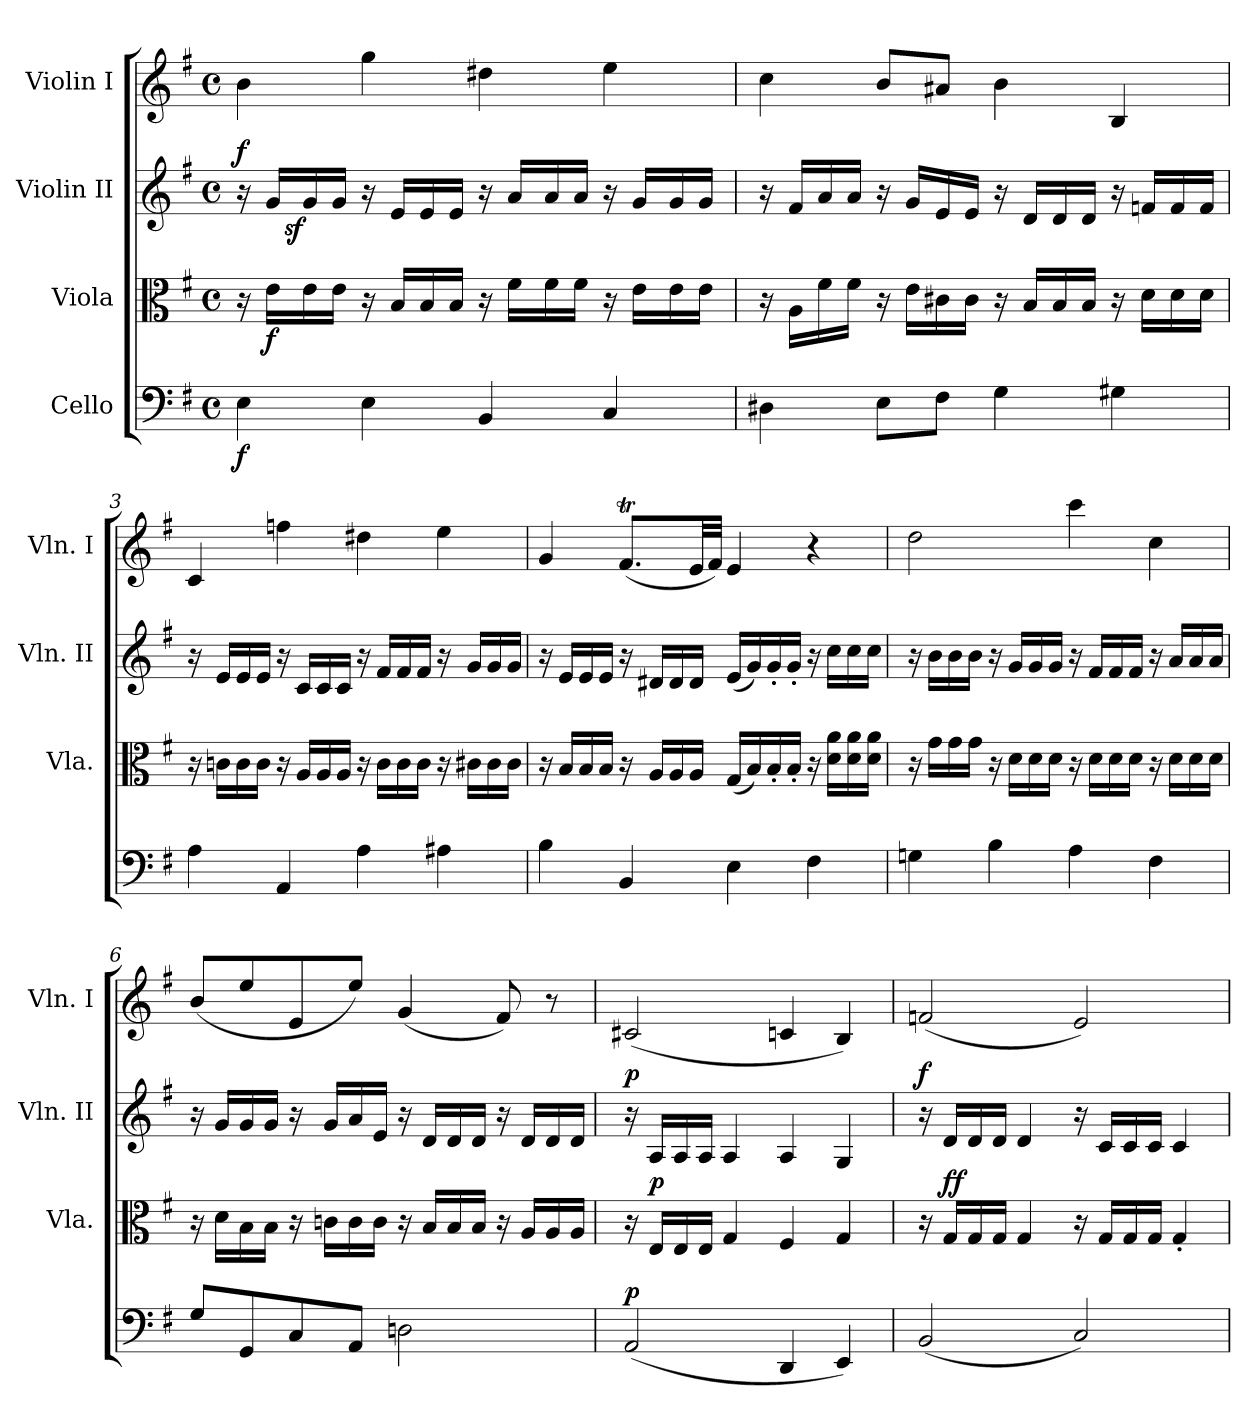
**kern	**dynam	**kern	**dynam	**kern	**dynam	**kern
*part4	*part4	*part3	*part3	*part2	*part2	*part1
*staff4	*staff4	*staff3	*staff3	*staff2	*staff2	*staff1
*I"Cello	*	*I"Viola	*	*I"Violin II	*	*I"Violin I
*	*	*I'Vla.	*	*I'Vln. II	*	*I'Vln. I
*clefF4	*	*clefC3	*	*clefG2	*	*clefG2
*k[f#]	*	*k[f#]	*	*k[f#]	*	*k[f#]
*e:	*	*e:	*	*e:	*	*e:
*M4/4	*	*M4/4	*	*M4/4	*	*M4/4
*met(c)	*	*met(c)	*	*met(c)	*	*met(c)
=1	=1	=1	=1	=1	=1	=1
!	!LO:DY:b	!	!	!	!LO:DY:a	!
*	*	*	*	*^	*	*
4E\	f	16r	.	16r	16.ryy	f	4b\
!	!	!	!LO:DY:b	!	!	!	!
.	.	16e\LL	f	16g/LL	.	.	.
!	!	!	!	!	!	!LO:DY:b	!
.	.	.	.	.	2ryy	sf	.
.	.	16e\	.	16g/	.	.	.
.	.	16e\JJ	.	16g/JJ	.	.	.
4E\	.	16r	.	16r	.	.	4gg\
.	.	16B/LL	.	16e/LL	.	.	.
.	.	16B/	.	16e/	.	.	.
.	.	16B/JJ	.	16e/JJ	.	.	.
4BB/	.	16r	.	16r	.	.	4dd#X\
.	.	16f#\LL	.	16a/LL	.	.	.
.	.	.	.	.	4ryy	.	.
.	.	16f#\	.	16a/	.	.	.
.	.	16f#\JJ	.	16a/JJ	.	.	.
4C/	.	16r	.	16r	.	.	4ee\
.	.	16e\LL	.	16g/LL	.	.	.
.	.	.	.	.	8ryy	.	.
.	.	16e\	.	16g/	.	.	.
.	.	16e\JJ	.	16g/JJ	.	.	.
.	.	.	.	.	32ryy	.	.
*	*	*	*	*v	*v	*	*
=2	=2	=2	=2	=2	=2	=2
4D#X\	.	16r	.	16r	.	4cc\
.	.	16A\LL	.	16f#/LL	.	.
.	.	16f#\	.	16a/	.	.
.	.	16f#\JJ	.	16a/JJ	.	.
8E\L	.	16r	.	16r	.	8b/L
.	.	16e\LL	.	16g/LL	.	.
8F#\J	.	16c#X\	.	16e/	.	8a#X/J
.	.	16c#\JJ	.	16e/JJ	.	.
4G\	.	16r	.	16r	.	4b\
.	.	16B/LL	.	16d/LL	.	.
.	.	16B/	.	16d/	.	.
.	.	16B/JJ	.	16d/JJ	.	.
4G#X\	.	16r	.	16r	.	4B/
.	.	16d\LL	.	16fn/LL	.	.
.	.	16d\	.	16f/	.	.
.	.	16d\JJ	.	16f/JJ	.	.
=3	=3	=3	=3	=3	=3	=3
4A\	.	16r	.	16r	.	4c/
.	.	16cn\LL	.	16e/LL	.	.
.	.	16c\	.	16e/	.	.
.	.	16c\JJ	.	16e/JJ	.	.
4AA/	.	16r	.	16r	.	4ffn\
.	.	16A/LL	.	16c/LL	.	.
.	.	16A/	.	16c/	.	.
.	.	16A/JJ	.	16c/JJ	.	.
4A\	.	16r	.	16r	.	4dd#X\
.	.	16c\LL	.	16f#/LL	.	.
.	.	16c\	.	16f#/	.	.
.	.	16c\JJ	.	16f#/JJ	.	.
4A#X\	.	16r	.	16r	.	4ee\
.	.	16c#X\LL	.	16g/LL	.	.
.	.	16c#\	.	16g/	.	.
.	.	16c#\JJ	.	16g/JJ	.	.
=4	=4	=4	=4	=4	=4	=4
4B\	.	16r	.	16r	.	4g/
.	.	16B/LL	.	16e/LL	.	.
.	.	16B/	.	16e/	.	.
.	.	16B/JJ	.	16e/JJ	.	.
4BB/	.	16r	.	16r	.	(8.f#t/L
.	.	16A/LL	.	16d#X/LL	.	.
.	.	16A/	.	16d#/	.	.
.	.	16A/JJ	.	16d#/JJ	.	32e/LL
.	.	.	.	.	.	32f#/JJJ)
4E\	.	(16G/LL	.	(16e/LL	.	4e/
.	.	16B/)	.	16g/)	.	.
.	.	16B'</	.	16g'</	.	.
.	.	16B'<'</JJ	.	16g'<'</JJ	.	.
4F#\	.	16r	.	16r	.	4r
.	.	16d\ 16a\LL	.	16cc\LL	.	.
.	.	16d\ 16a\	.	16cc\	.	.
.	.	16d\ 16a\JJ	.	16cc\JJ	.	.
=5	=5	=5	=5	=5	=5	=5
4Gn\	.	16r	.	16r	.	2dd\
.	.	16g\LL	.	16b\LL	.	.
.	.	16g\	.	16b\	.	.
.	.	16g\JJ	.	16b\JJ	.	.
4B\	.	16r	.	16r	.	.
.	.	16d\LL	.	16g/LL	.	.
.	.	16d\	.	16g/	.	.
.	.	16d\JJ	.	16g/JJ	.	.
4A\	.	16r	.	16r	.	4ccc\
.	.	16d\LL	.	16f#/LL	.	.
.	.	16d\	.	16f#/	.	.
.	.	16d\JJ	.	16f#/JJ	.	.
4F#\	.	16r	.	16r	.	4cc\
.	.	16d\LL	.	16a/LL	.	.
.	.	16d\	.	16a/	.	.
.	.	16d\JJ	.	16a/JJ	.	.
=6	=6	=6	=6	=6	=6	=6
8G/L	.	16r	.	16r	.	(8b/L
.	.	16d\LL	.	16g/LL	.	.
8GG/	.	16B\	.	16g/	.	8ee/
.	.	16B\JJ	.	16g/JJ	.	.
8C/	.	16r	.	16r	.	8e/
.	.	16cn\LL	.	16g/LL	.	.
8AA/J	.	16c\	.	16a/	.	8ee/J)
.	.	16c\JJ	.	16e/JJ	.	.
2Dn\	.	16r	.	16r	.	(4g/
.	.	16B/LL	.	16d/LL	.	.
.	.	16B/	.	16d/	.	.
.	.	16B/JJ	.	16d/JJ	.	.
.	.	16r	.	16r	.	8f#/)
.	.	16A/LL	.	16d/LL	.	.
.	.	16A/	.	16d/	.	8r
.	.	16A/JJ	.	16d/JJ	.	.
=7	=7	=7	=7	=7	=7	=7
!	!LO:DY:a	!	!	!	!LO:DY:a	!
(2AA/	p	16r	.	16r	p	(2c#X/
!	!	!	!LO:DY:a	!	!	!
.	.	16E/LL	p	16A/LL	.	.
.	.	16E/	.	16A/	.	.
.	.	16E/JJ	.	16A/JJ	.	.
.	.	4G/	.	4A/	.	.
4DD/	.	4F#/	.	4A/	.	4cn/
4EE/)	.	4G/	.	4G/	.	4B/)
=8	=8	=8	=8	=8	=8	=8
!	!	!	!	!	!LO:DY:a	!
(2BB/	.	16r	.	16r	f	(2fn/
!	!	!	!LO:DY:b	!	!	!
!	!	!	!LO:DY:n=1:a	!	!	!
.	.	16G/LL	f f	16d/LL	.	.
.	.	16G/	.	16d/	.	.
.	.	16G/JJ	.	16d/JJ	.	.
.	.	4G/	.	4d/	.	.
2C/)	.	16r	.	16r	.	2e/)
.	.	16G/LL	.	16c/LL	.	.
.	.	16G/	.	16c/	.	.
.	.	16G/JJ	.	16c/JJ	.	.
.	.	4G'</	.	4c/	.	.
=	=	=	=	=	=	=
*-	*-	*-	*-	*-	*-	*-
